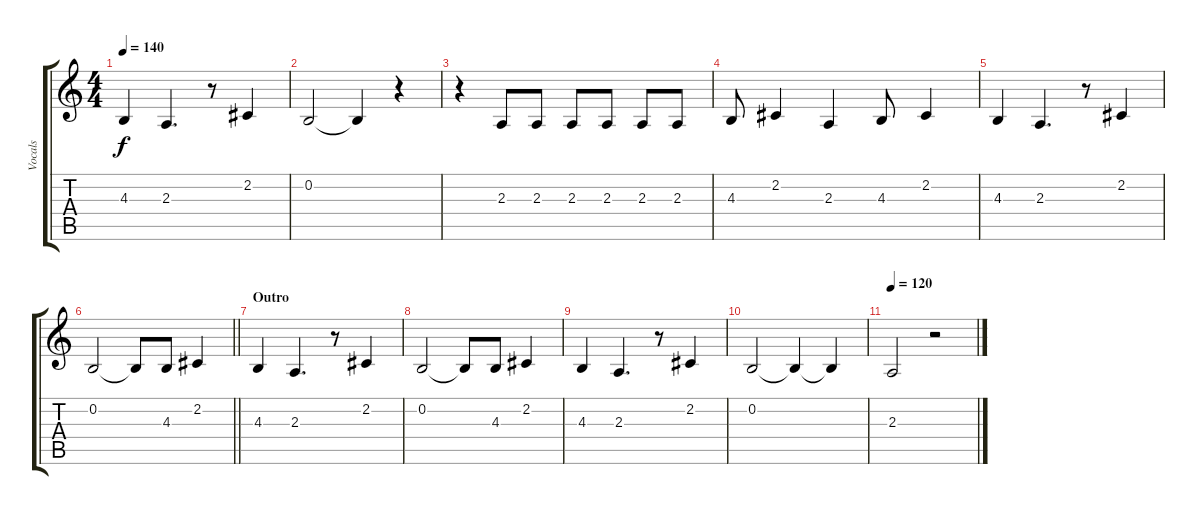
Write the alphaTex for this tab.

\track ("Vocals" "Vocals") {instrument altosax}
\staff {score tabs}
\tuning (E4 B3 G3 D3 A2 E2) {hide}
\ts (4 4)
\tempo 140
\clef g2
\ks c
4.3.4{dy f} 2.3.4{d} r.8 2.2.4 |
0.2.2 0.2{t}.4 r.4 |
r.4 2.3.8 2.3.8 2.3.8 2.3.8 2.3.8 2.3.8 |
4.3.8 2.2.4 2.3.4 4.3.8 2.2.4 |
4.3.4 2.3.4{d} r.8 2.2.4 |
\barLineRight lightlight
0.2.2 0.2{t}.8 4.3.8 2.2.4 |
\section ("" "Outro")
4.3.4 2.3.4{d} r.8 2.2.4 |
0.2.2 0.2{t}.8 4.3.8 2.2.4 |
4.3.4 2.3.4{d} r.8 2.2.4 |
0.2.2 0.2{t}.4 0.2{t}.4 |
\tempo 120
2.3.2 r.2
